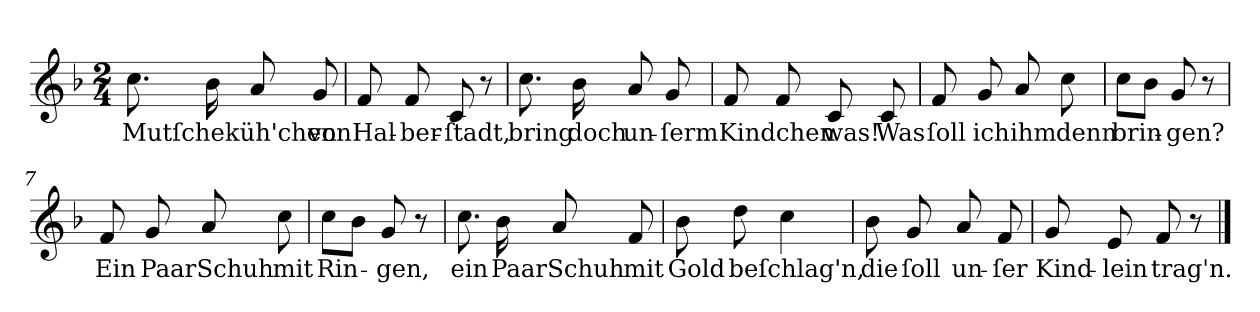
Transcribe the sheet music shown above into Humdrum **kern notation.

**kern	**text
*part1	*part1
*staff1	*staff1
*clefG2	*
*k[b-]	*
*F:	*
*M2/4	*
=1	=1
8.cc	Mutſcheküh'chen
16b-	.
8a	.
8g	von
=2	=2
8f	Hal-
8f	-ber-
8c	-ſtadt,
8r	.
=3	=3
8.cc	bring
16b-	doch
8a	un-
8g	-ſerm
=4	=4
8f	Kindchen
8f	.
8c	was!
8c	Was
=5	=5
8f	ſoll
8g	ich
8a	ihm
8cc	denn
=6	=6
8ccL	brin-
8b-J	.
8g	-gen?
8r	.
=7	=7
8f	Ein
8g	Paar
8a	Schuh
8cc	mit
=8	=8
8ccL	Rin-
8b-J	.
8g	-gen,
8r	.
=9	=9
8.cc	ein
16b-	Paar
8a	Schuh
8f	mit
=10	=10
8b-	Gold
8dd	beſchlag'n,
4cc	.
=11	=11
8b-	die
8g	ſoll
8a	un-
8f	-ſer
=12	=12
8g	Kind-
8e	-lein
8f	trag'n.
8r	.
==	==
*-	*-
